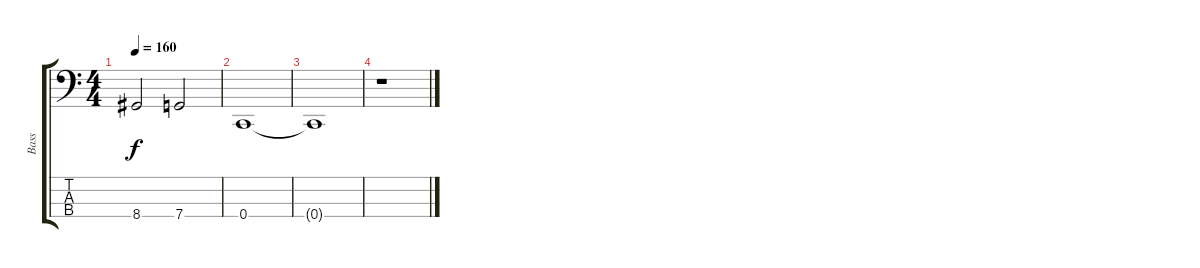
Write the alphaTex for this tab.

\track ("Bass" "Bass") {instrument electricbasspick}
\staff {score tabs}
\tuning (Eb2 Bb1 F1 C1) {hide}
\ts (4 4)
\tempo 160
\clef f4
\ks c
8.4.2{dy f} 7.4.2 |
0.4.1 |
0.4{t}.1 |
r.1
